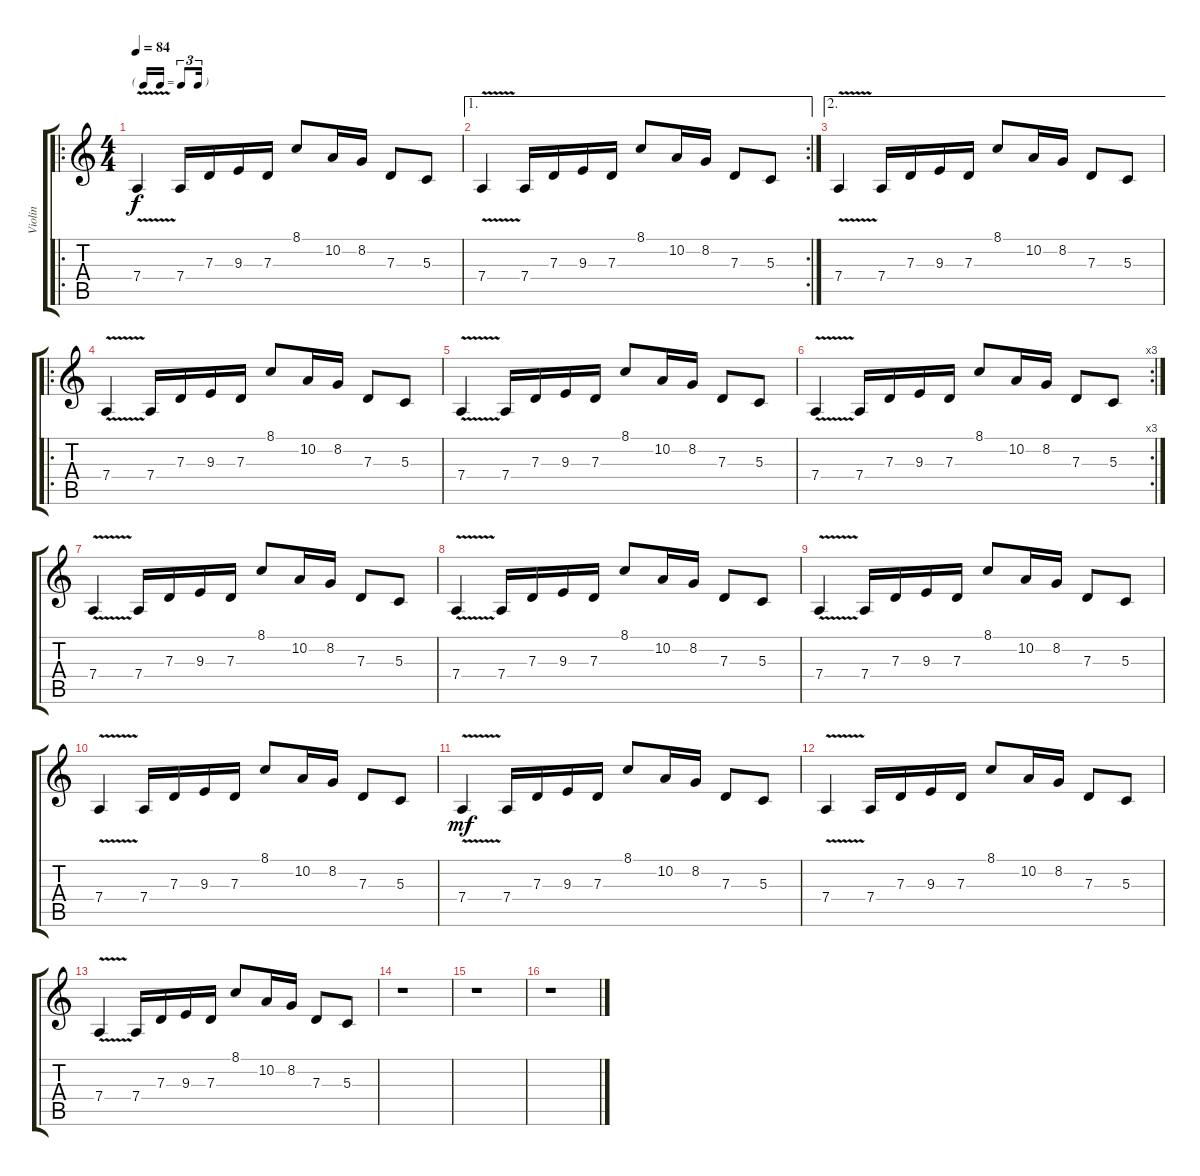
\track ("Violin" "Violin") {instrument violin}
\staff {score tabs}
\tuning (E4 B3 G3 D3 A2 E2) {hide}
\ro
\ts (4 4)
\tf triplet16th
\tempo 84
\clef g2
\ks c
7.4{v}.4{dy f instrument violin} 7.4.16 7.3.16 9.3.16 7.3.16 8.1.8 10.2.16 8.2.16 7.3.8 5.3.8 |
\ae 1
\rc 2
7.4{v}.4 7.4.16 7.3.16 9.3.16 7.3.16 8.1.8 10.2.16 8.2.16 7.3.8 5.3.8 |
\ae 2
7.4{v}.4 7.4.16 7.3.16 9.3.16 7.3.16 8.1.8 10.2.16 8.2.16 7.3.8 5.3.8 |
\ro
7.4{v}.4 7.4.16 7.3.16 9.3.16 7.3.16 8.1.8 10.2.16 8.2.16 7.3.8 5.3.8 |
7.4{v}.4 7.4.16 7.3.16 9.3.16 7.3.16 8.1.8 10.2.16 8.2.16 7.3.8 5.3.8 |
\rc 3
7.4{v}.4 7.4.16 7.3.16 9.3.16 7.3.16 8.1.8 10.2.16 8.2.16 7.3.8 5.3.8 |
7.4{v}.4 7.4.16 7.3.16 9.3.16 7.3.16 8.1.8 10.2.16 8.2.16 7.3.8 5.3.8 |
7.4{v}.4 7.4.16 7.3.16 9.3.16 7.3.16 8.1.8 10.2.16 8.2.16 7.3.8 5.3.8 |
7.4{v}.4 7.4.16 7.3.16 9.3.16 7.3.16 8.1.8 10.2.16 8.2.16 7.3.8 5.3.8 |
7.4{v}.4 7.4.16 7.3.16 9.3.16 7.3.16 8.1.8 10.2.16 8.2.16 7.3.8 5.3.8 |
7.4{v}.4{dy mf} 7.4.16 7.3.16 9.3.16 7.3.16 8.1.8 10.2.16 8.2.16 7.3.8 5.3.8 |
7.4{v}.4 7.4.16 7.3.16 9.3.16 7.3.16 8.1.8 10.2.16 8.2.16 7.3.8 5.3.8 |
7.4{v}.4 7.4.16 7.3.16 9.3.16 7.3.16 8.1.8 10.2.16 8.2.16 7.3.8 5.3.8 |
r.1 |
r.1 |
r.1
